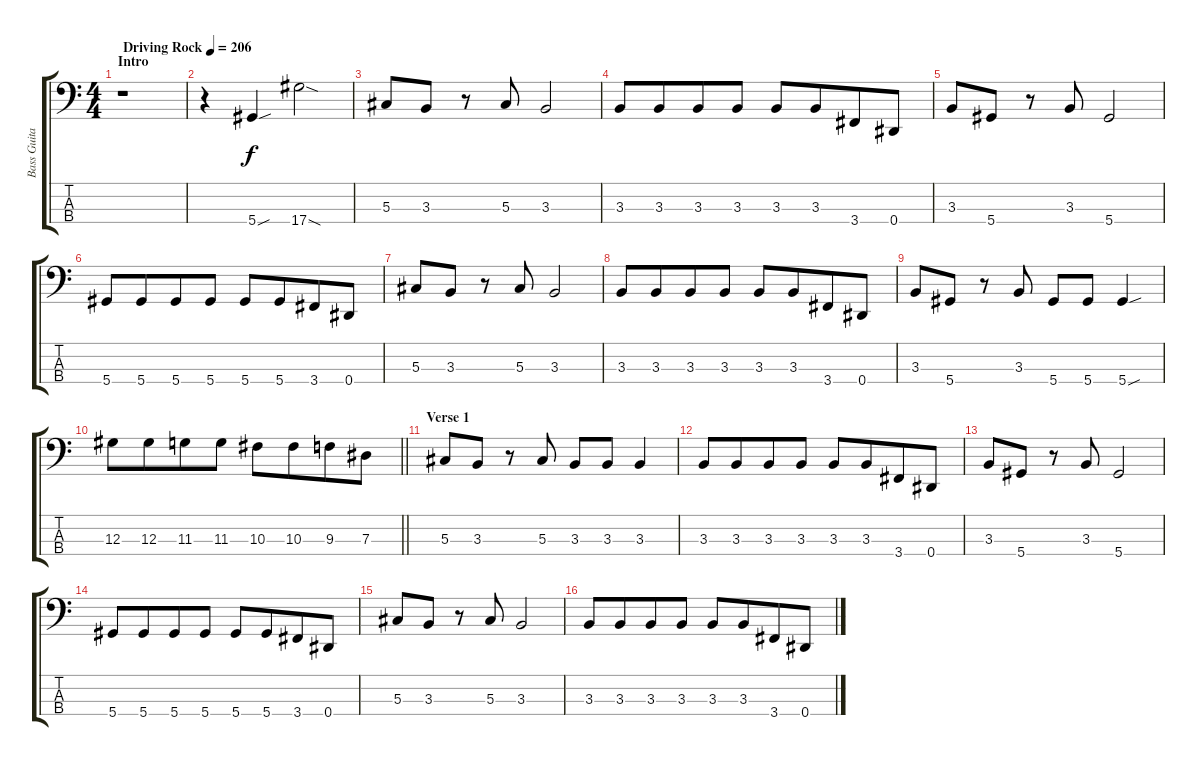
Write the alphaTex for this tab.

\track ("Bass Guitar" "Bass Guita") {instrument electricbassfinger}
\staff {score tabs}
\tuning (Gb2 Db2 Ab1 Eb1) {hide}
\ts (4 4)
\section ("" "Intro")
\tempo (206 "Driving Rock")
\clef f4
\ks c
r.1{dy f instrument electricbassfinger} |
r.4 5.4{sou}.4 17.4{sod}.2 |
5.3.8 3.3.8 r.8 5.3.8 3.3.2 |
3.3.8 3.3.8{beam merge} 3.3.8 3.3.8 3.3.8 3.3.8{beam merge} 3.4.8 0.4.8 |
3.3.8 5.4.8 r.8 3.3.8 5.4.2 |
5.4.8 5.4.8{beam merge} 5.4.8 5.4.8 5.4.8 5.4.8{beam merge} 3.4.8 0.4.8 |
5.3.8 3.3.8 r.8 5.3.8 3.3.2 |
3.3.8 3.3.8{beam merge} 3.3.8 3.3.8 3.3.8 3.3.8{beam merge} 3.4.8 0.4.8 |
3.3.8 5.4.8 r.8 3.3.8 5.4.8 5.4.8 5.4{sou}.4 |
\barLineRight lightlight
12.3.8 12.3.8{beam merge} 11.3.8 11.3.8 10.3.8 10.3.8{beam merge} 9.3.8 7.3.8 |
\section ("" "Verse 1")
5.3.8 3.3.8 r.8 5.3.8 3.3.8 3.3.8 3.3.4 |
3.3.8 3.3.8{beam merge} 3.3.8 3.3.8 3.3.8 3.3.8{beam merge} 3.4.8 0.4.8 |
3.3.8 5.4.8 r.8 3.3.8 5.4.2 |
5.4.8 5.4.8{beam merge} 5.4.8 5.4.8 5.4.8 5.4.8{beam merge} 3.4.8 0.4.8 |
5.3.8 3.3.8 r.8 5.3.8 3.3.2 |
3.3.8 3.3.8{beam merge} 3.3.8 3.3.8 3.3.8 3.3.8{beam merge} 3.4.8 0.4.8
